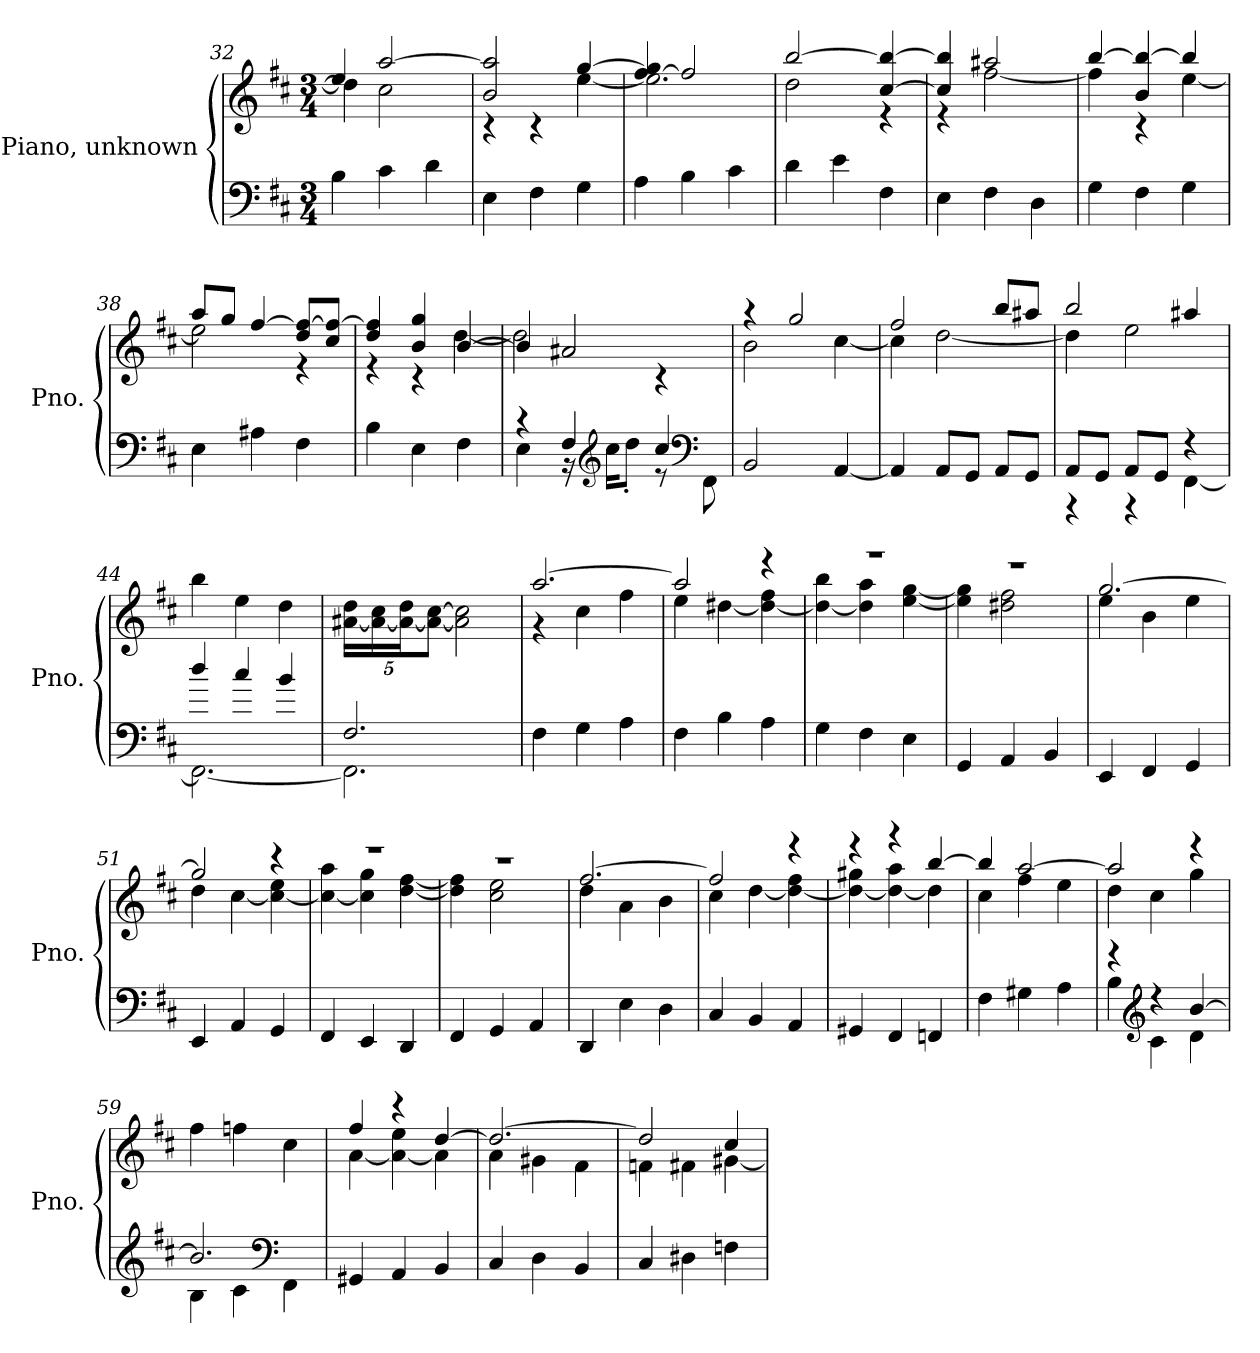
**kern	**kern
*part1	*part1
*staff2	*staff1
*I"Piano, unknown	*
*I'Pno.	*
*clefF4	*clefG2
*k[f#c#]	*k[f#c#]
*M3/4	*M3/4
=32	=32
*	*^
4B\	4ee/]	4dd\]
4c#\	[2aa/	2cc#\
4d\	.	.
=33	=33	=33
4E\	2b/ 2aa/]	4r
4F#\	.	4r
4G\	[4gg/	[4ee\
!!LO:LB:g=z	!!
=34	=34	=34
4A\	[4ff#/ 4gg/]	2.ee\]
4B\	2ff#/]	.
4c#\	.	.
=35	=35	=35
4d\	[2bb/	2dd\
4e\	.	.
4F#\	[4cc#/ 4bb/_	4r
=36	=36	=36
4E\	4cc#/] 4bb/]	4r
4F#\	2aa#X/	[2ff#\
4D\	.	.
=37	=37	=37
4G\	[4bb/	4ff#\]
4F#\	4b/ 4bb/_	4r
4G\	4bb/]	[4ee\
=38	=38	=38
4E\	8aa/L	2ee\]
.	8gg/J	.
4A#X\	[4ff#/	.
4F#\	8dd/ 8ff#/_L	4r
.	8cc#/ 8ff#/_J	.
=39	=39	=39
4B\	4dd/ 4ff#/]	4r
4E\	4b/ 4gg/	4r
4F#\	[4b/	[4dd\
=40	=40	=40
*^	*	*
4r	4E\	4b/]	2dd\]
4F#/	16r	2a#X/	.
*clefG2	*	*	*
.	16cc#\KL	.	.
.	8dd'\J	.	.
4cc#/	8r	.	4r
*clefF4	*	*	*
.	8FF#\	.	.
*v	*v	*	*
!!LO:LB:g=z	!!
=41	=41	=41
2BB/	4r	2b\
.	2gg/	.
[4AA/	.	[4cc#\
=42	=42	=42
4AA/]	2ff#/	4cc#\]
8AA/L	.	[2dd\
8GG/J	.	.
8AA/L	8bb/L	.
8GG/J	8aa#X/J	.
=43	=43	=43
*^	*	*
8AA/L	4r	2bb/	4dd\]
8GG/J	.	.	.
8AA/L	4r	.	2ee\
8GG/J	.	.	.
4r	[4FF#\	4aa#X/	.
*	*	*v	*v
=44	=44	=44
4dd/	2.FF#\_	4bb\
4cc#/	.	4ee\
4b/	.	4dd\
=45	=45	=45
*	*	*Xbrackettup
2.F#/	2.FF#\]	[20a#X\ 20dd\LL
.	.	20a#\_ 20cc#\
.	.	20a#\_ 20dd\J
.	.	10a#\_ [10cc#\J
.	.	2a#\] 2cc#\]
*v	*v	*
=46	=46
*	*^
4F#\	[2.aa/	4r
4G\	.	4cc#\
4A\	.	4ff#\
=47	=47	=47
4F#\	2aa/]	4ee\
4B\	.	[4dd#X\
4A\	4r	4dd#\_ 4ff#\
!!LO:PB:g=z	!!
=48	=48	=48
4G\	2.r	4dd#\_ 4bb\
4F#\	.	4dd#\] 4aa\
4E\	.	[4ee\ [4gg\
=49	=49	=49
4GG/	2.r	4ee\] 4gg\]
4AA/	.	2dd#X\ 2ff#\
4BB/	.	.
=50	=50	=50
4EE/	[2.gg/	4ee\
4FF#/	.	4b\
4GG/	.	4ee\
=51	=51	=51
4EE/	2gg/]	4dd\
4AA/	.	[4cc#\
4GG/	4r	4cc#\_ 4ee\
=52	=52	=52
4FF#/	2.r	4cc#\_ 4aa\
4EE/	.	4cc#\] 4gg\
4DD/	.	[4dd\ [4ff#\
=53	=53	=53
4FF#/	2.r	4dd\] 4ff#\]
4GG/	.	2cc#\ 2ee\
4AA/	.	.
=54	=54	=54
4DD/	[2.ff#/	4dd\
4E\	.	4a\
4D\	.	4b\
=55	=55	=55
4C#/	2ff#/]	4cc#\
4BB/	.	[4dd\
4AA/	4r	4dd\_ 4ff#\
!!LO:LB:g=z	!!
=56	=56	=56
4GG#X/	4r	4dd\_ 4gg#X\
4FF#/	4r	4dd\_ 4aa\
4FFn/	[4bb/	4dd\]
=57	=57	=57
4F#\	4bb/]	4cc#\
4G#X\	[2aa/	4ff#\
4A\	.	4ee\
=58	=58	=58
*^	*	*
4r	4B\	2aa/]	4dd\
*clefG2	*	*	*
4r	4c#\	.	4cc#\
[4b/	4d\	4r	4gg\
*	*	*v	*v
=59	=59	=59
2.b/]	4B\	4ff#\
.	4c#\	4ffn\
*clefF4	*	*
.	4FF#\	4cc#\
*v	*v	*
=60	=60
*	*^
4GG#X/	4ff#/	[4a\
4AA/	4r	4a\_ 4ee\
4BB/	[4dd/	4a\]
=61	=61	=61
4C#/	2.dd/_	4a\
4D\	.	4g#X\
4BB/	.	4f#\
=62	=62	=62
4C#/	2dd/]	4fn\
4D#X\	.	4f#X\
4Fn\	4cc#/	[4g#X\
*	*v	*v
=	=
*-	*-
